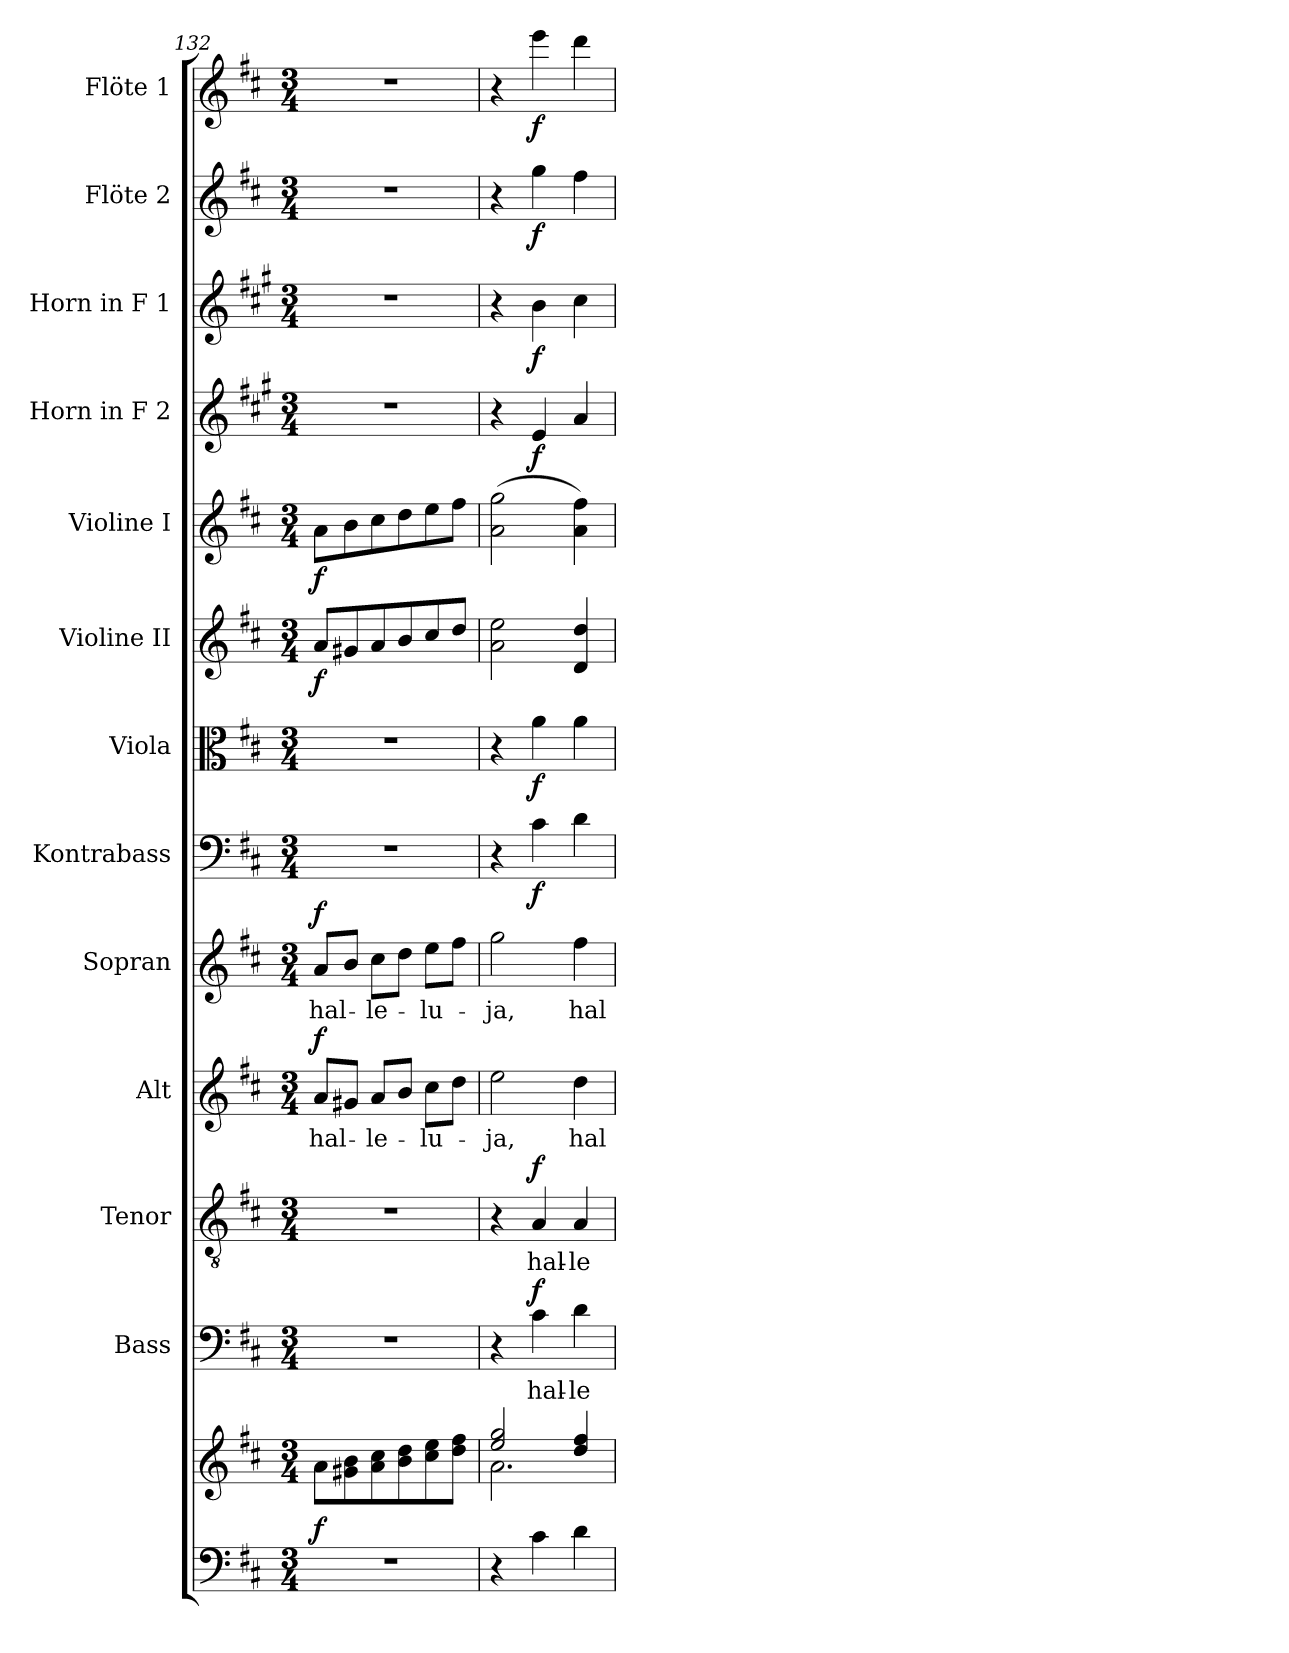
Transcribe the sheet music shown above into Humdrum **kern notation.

**kern	**kern	**dynam	**kern	**text	**dynam	**kern	**text	**dynam	**kern	**text	**dynam	**kern	**text	**dynam	**kern	**dynam	**kern	**dynam	**kern	**dynam	**kern	**dynam	**kern	**dynam	**kern	**dynam	**kern	**dynam	**kern	**dynam
*part13	*part13	*part13	*part12	*part12	*part12	*part11	*part11	*part11	*part10	*part10	*part10	*part9	*part9	*part9	*part8	*part8	*part7	*part7	*part6	*part6	*part5	*part5	*part4	*part4	*part3	*part3	*part2	*part2	*part1	*part1
*staff14	*staff13	*staff13/14	*staff12	*staff12	*staff12	*staff11	*staff11	*staff11	*staff10	*staff10	*staff10	*staff9	*staff9	*staff9	*staff8	*staff8	*staff7	*staff7	*staff6	*staff6	*staff5	*staff5	*staff4	*staff4	*staff3	*staff3	*staff2	*staff2	*staff1	*staff1
*	*	*	*I"Bass	*	*	*I"Tenor	*	*	*I"Alt	*	*	*I"Sopran	*	*	*I"Kontrabass	*	*I"Viola	*	*I"Violine II	*	*I"Violine I	*	*I"Horn in F 2	*	*I"Horn in F 1	*	*I"Flöte 2	*	*I"Flöte 1	*
*	*	*	*I'B.	*	*	*I'T.	*	*	*I'A.	*	*	*I'S.	*	*	*I'Kb.	*	*I'Vla.	*	*I'Vl. II	*	*I'Vl. I	*	*I'Hrn. F 2	*	*I'Hrn. F 1	*	*I'Fl. 2	*	*I'Fl. 1	*
*clefF4	*clefG2	*	*clefF4	*	*	*clefGv2	*	*	*clefG2	*	*	*clefG2	*	*	*clefF4	*	*clefC3	*	*clefG2	*	*clefG2	*	*clefG2	*	*clefG2	*	*clefG2	*	*clefG2	*
*	*	*	*	*	*	*	*	*	*	*	*	*	*	*	*ITrd7c12	*	*	*	*	*	*	*	*ITrd4c7	*	*ITrd4c7	*	*	*	*	*
*k[f#c#]	*k[f#c#]	*	*k[f#c#]	*	*	*k[f#c#]	*	*	*k[f#c#]	*	*	*k[f#c#]	*	*	*k[f#c#]	*	*k[f#c#]	*	*k[f#c#]	*	*k[f#c#]	*	*k[f#c#]	*	*k[f#c#]	*	*k[f#c#]	*	*k[f#c#]	*
*D:	*D:	*	*D:	*	*	*D:	*	*	*D:	*	*	*D:	*	*	*D:	*	*D:	*	*D:	*	*D:	*	*D:	*	*D:	*	*D:	*	*D:	*
*M3/4	*M3/4	*	*M3/4	*	*	*M3/4	*	*	*M3/4	*	*	*M3/4	*	*	*M3/4	*	*M3/4	*	*M3/4	*	*M3/4	*	*M3/4	*	*M3/4	*	*M3/4	*	*M3/4	*
=132	=132	=132	=132	=132	=132	=132	=132	=132	=132	=132	=132	=132	=132	=132	=132	=132	=132	=132	=132	=132	=132	=132	=132	=132	=132	=132	=132	=132	=132	=132
!	!	!LO:DY:a=2	!	!	!	!	!	!	!	!LO:LY:b	!LO:DY:a	!	!LO:LY:b	!LO:DY:a	!	!	!	!	!	!LO:DY:b	!	!LO:DY:b	!	!	!	!	!	!	!	!
2.r	8a\L	f	2.r	.	.	2.r	.	.	8a/L	hal-	f	8a/L	hal-	f	2.r	.	2.r	.	8a/L	f	8a\L	f	2.r	.	2.r	.	2.r	.	2.r	.
.	8g#X\ 8b\	.	.	.	.	.	.	.	8g#X/J	.	.	8b/J	.	.	.	.	.	.	8g#X/	.	8b\	.	.	.	.	.	.	.	.	.
!	!	!	!	!	!	!	!	!	!	!LO:LY:b	!	!	!LO:LY:b	!	!	!	!	!	!	!	!	!	!	!	!	!	!	!	!	!
.	8a\ 8cc#\	.	.	.	.	.	.	.	8a/L	-le-	.	8cc#\L	-le-	.	.	.	.	.	8a/	.	8cc#\	.	.	.	.	.	.	.	.	.
.	8b\ 8dd\	.	.	.	.	.	.	.	8b/J	.	.	8dd\J	.	.	.	.	.	.	8b/	.	8dd\	.	.	.	.	.	.	.	.	.
!	!	!	!	!	!	!	!	!	!	!LO:LY:b	!	!	!LO:LY:b	!	!	!	!	!	!	!	!	!	!	!	!	!	!	!	!	!
.	8cc#\ 8ee\	.	.	.	.	.	.	.	8cc#\L	-lu-	.	8ee\L	-lu-	.	.	.	.	.	8cc#/	.	8ee\	.	.	.	.	.	.	.	.	.
.	8dd\ 8ff#\J	.	.	.	.	.	.	.	8dd\J	.	.	8ff#\J	.	.	.	.	.	.	8dd/J	.	8ff#\J	.	.	.	.	.	.	.	.	.
=133	=133	=133	=133	=133	=133	=133	=133	=133	=133	=133	=133	=133	=133	=133	=133	=133	=133	=133	=133	=133	=133	=133	=133	=133	=133	=133	=133	=133	=133	=133
*	*^	*	*	*	*	*	*	*	*	*	*	*	*	*	*	*	*	*	*	*	*	*	*	*	*	*	*	*	*	*
!	!	!	!	!	!	!	!	!	!	!	!LO:LY:b	!	!	!LO:LY:b	!	!	!	!	!	!	!	!	!	!	!	!	!	!	!	!	!
4r	2ee/ 2gg/	2.a\	.	4r	.	.	4r	.	.	2ee\	-ja,	.	2gg\	-ja,	.	4r	.	4r	.	2a\ 2ee\	.	(>2a\ 2gg\	.	4r	.	4r	.	4r	.	4r	.
!	!	!	!	!	!LO:LY:b	!LO:DY:a	!	!LO:LY:b	!LO:DY:a	!	!	!	!	!	!	!	!LO:DY:b	!	!LO:DY:b	!	!	!	!	!	!LO:DY:b	!	!LO:DY:b	!	!LO:DY:b	!	!LO:DY:b
4c#\	.	.	.	4c#\	hal-	f	4A/	hal-	f	.	.	.	.	.	.	4C#\	f	4a\	f	.	.	.	.	4A/	f	4e\	f	4gg\	f	4eee\	f
!	!	!	!	!	!LO:LY:b	!	!	!LO:LY:b	!	!	!LO:LY:b	!	!	!LO:LY:b	!	!	!	!	!	!	!	!	!	!	!	!	!	!	!	!	!
4d\	4dd/ 4ff#/	.	.	4d\	-le-	.	4A/	-le-	.	4dd\	hal-	.	4ff#\	hal-	.	4D\	.	4a\	.	4d/ 4dd/	.	4a\ 4ff#\)	.	4d/	.	4f#\	.	4ff#\	.	4ddd\	.
*	*v	*v	*	*	*	*	*	*	*	*	*	*	*	*	*	*	*	*	*	*	*	*	*	*	*	*	*	*	*	*	*
=	=	=	=	=	=	=	=	=	=	=	=	=	=	=	=	=	=	=	=	=	=	=	=	=	=	=	=	=	=	=
*-	*-	*-	*-	*-	*-	*-	*-	*-	*-	*-	*-	*-	*-	*-	*-	*-	*-	*-	*-	*-	*-	*-	*-	*-	*-	*-	*-	*-	*-	*-
